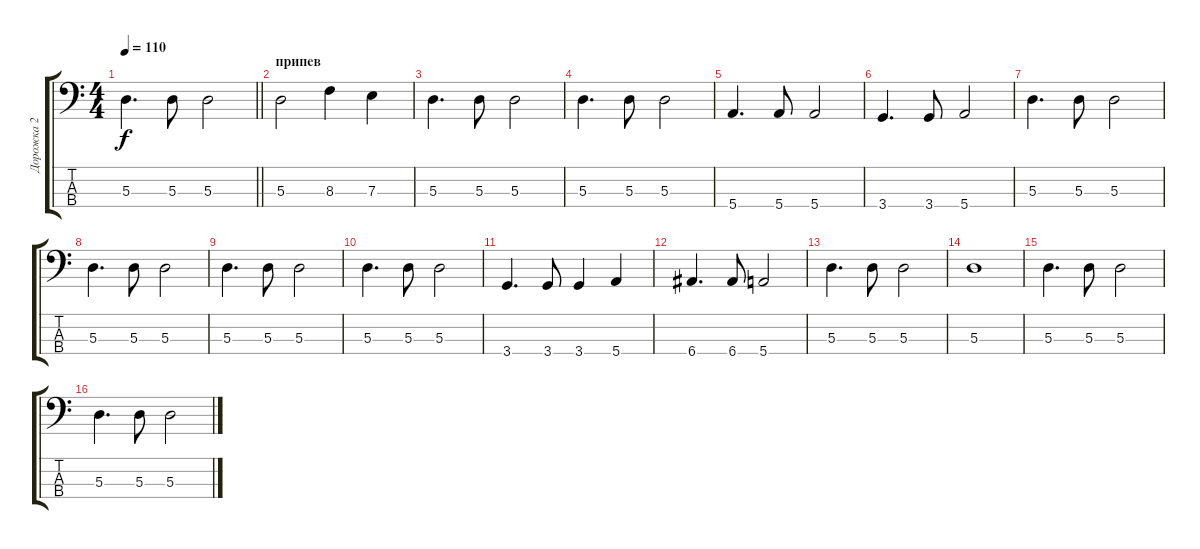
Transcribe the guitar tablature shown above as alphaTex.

\track ("Дорожка 2" "Дорожка 2") {instrument electricbassfinger}
\staff {score tabs}
\tuning (G2 D2 A1 E1) {hide}
\ts (4 4)
\tempo 110
\clef f4
\barLineRight lightlight
\ks c
5.3.4{d dy f} 5.3.8 5.3.2 |
\section ("" "припев")
5.3.2 8.3.4 7.3.4 |
5.3.4{d} 5.3.8 5.3.2 |
5.3.4{d} 5.3.8 5.3.2 |
5.4.4{d} 5.4.8 5.4.2 |
3.4.4{d} 3.4.8 5.4.2 |
5.3.4{d} 5.3.8 5.3.2 |
5.3.4{d} 5.3.8 5.3.2 |
5.3.4{d} 5.3.8 5.3.2 |
5.3.4{d} 5.3.8 5.3.2 |
3.4.4{d} 3.4.8 3.4.4 5.4.4 |
6.4.4{d} 6.4.8 5.4.2 |
5.3.4{d} 5.3.8 5.3.2 |
5.3.1 |
5.3.4{d} 5.3.8 5.3.2 |
5.3.4{d} 5.3.8 5.3.2
